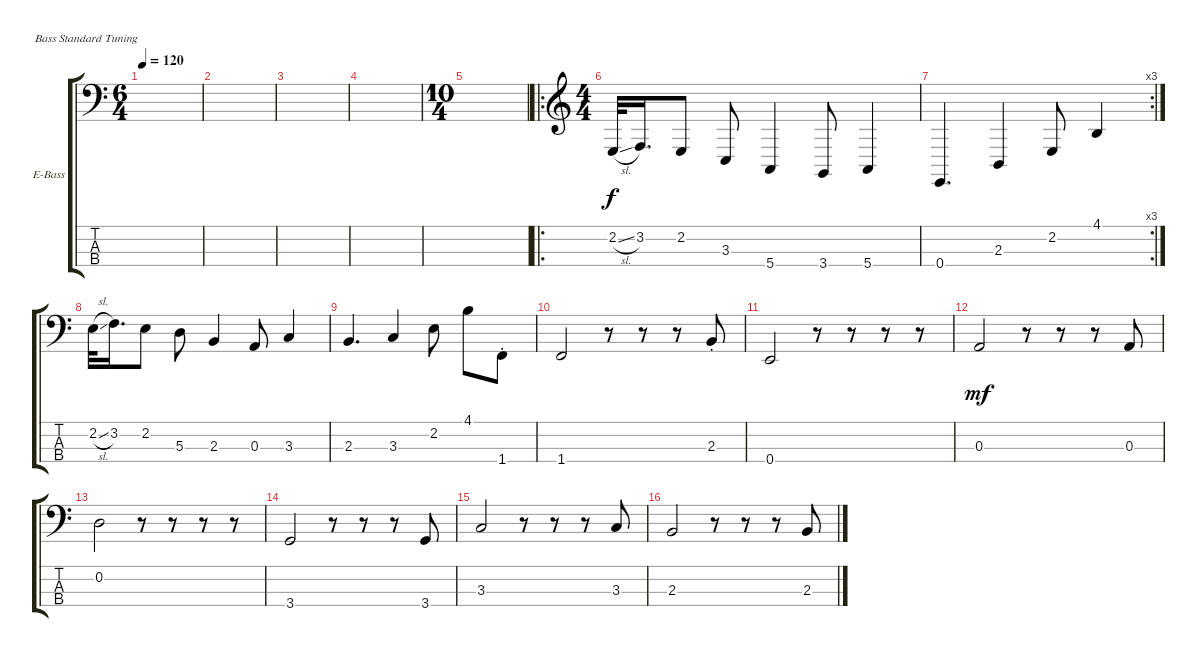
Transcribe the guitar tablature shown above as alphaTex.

\defaultSystemsLayout 4
\bracketExtendMode groupsimilarinstruments
\firstSystemTrackNameOrientation horizontal
\otherSystemsTrackNameOrientation horizontal
\track ("Electric Bass" "E-Bass") {instrument electricbassfinger}
\staff {score tabs}
\tuning (G2 D2 A1 E1)
\ts (6 4)
\tempo 120
\clef f4
\ks c
|
|
|
|
\ts (10 4)
|
\ro
\ts (4 4)
\clef g2
2.2{sl}.32 3.2.16{d} 2.2.8 3.3.8 5.4.4 3.4.8 5.4.4 |
\rc 3
0.4.4{d} 2.3.4 2.2.8 4.1.4 |
\clef f4
2.2{sl}.32 3.2.16{d} 2.2.8 5.3.8 2.3.4 0.3.8 3.3.4 |
2.3.4{d} 3.3.4 2.2.8 4.1.8 1.4{st}.8 |
1.4.2 r.8 r.8 r.8 2.3{st}.8 |
0.4.2 r.8 r.8 r.8 r.8 |
0.3.2{dy mf} r.8 r.8 r.8 0.3.8 |
0.2.2 r.8 r.8 r.8 r.8 |
3.4.2 r.8 r.8 r.8 3.4.8 |
3.3.2 r.8 r.8 r.8 3.3.8 |
2.3.2 r.8 r.8 r.8 2.3.8
